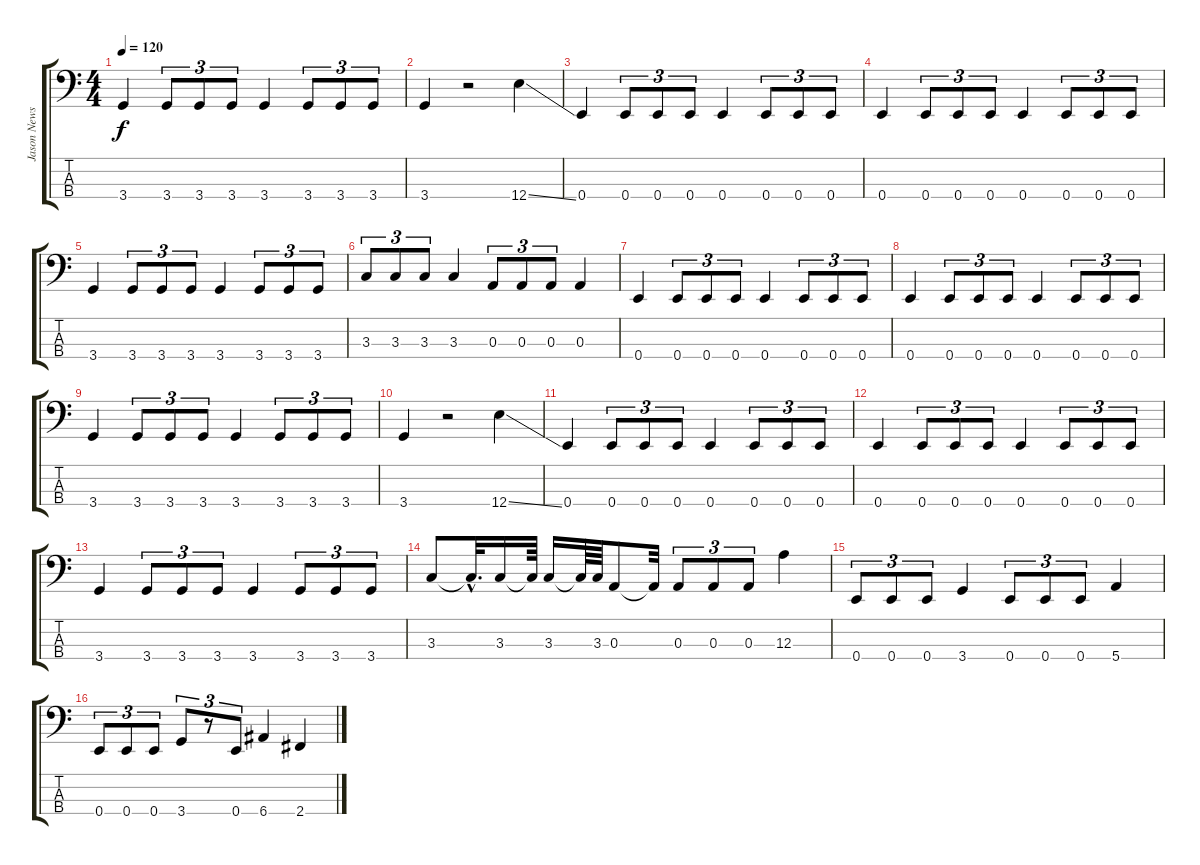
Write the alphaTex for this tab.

\track ("Jason Newsted" "Jason News") {instrument electricbasspick}
\staff {score tabs}
\tuning (G2 D2 A1 E1) {hide}
\ts (4 4)
\tempo 120
\clef f4
\ks c
3.4.4{dy f} 3.4.8{tu (3 2)} 3.4.8{tu (3 2)} 3.4.8{tu (3 2)} 3.4.4 3.4.8{tu (3 2)} 3.4.8{tu (3 2)} 3.4.8{tu (3 2)} |
3.4.4 r.2 12.4{ss}.4 |
0.4.4 0.4.8{tu (3 2)} 0.4.8{tu (3 2)} 0.4.8{tu (3 2)} 0.4.4 0.4.8{tu (3 2)} 0.4.8{tu (3 2)} 0.4.8{tu (3 2)} |
0.4.4 0.4.8{tu (3 2)} 0.4.8{tu (3 2)} 0.4.8{tu (3 2)} 0.4.4 0.4.8{tu (3 2)} 0.4.8{tu (3 2)} 0.4.8{tu (3 2)} |
3.4.4 3.4.8{tu (3 2)} 3.4.8{tu (3 2)} 3.4.8{tu (3 2)} 3.4.4 3.4.8{tu (3 2)} 3.4.8{tu (3 2)} 3.4.8{tu (3 2)} |
3.3.8{tu (3 2)} 3.3.8{tu (3 2)} 3.3.8{tu (3 2)} 3.3.4 0.3.8{tu (3 2)} 0.3.8{tu (3 2)} 0.3.8{tu (3 2)} 0.3.4 |
0.4.4 0.4.8{tu (3 2)} 0.4.8{tu (3 2)} 0.4.8{tu (3 2)} 0.4.4 0.4.8{tu (3 2)} 0.4.8{tu (3 2)} 0.4.8{tu (3 2)} |
0.4.4 0.4.8{tu (3 2)} 0.4.8{tu (3 2)} 0.4.8{tu (3 2)} 0.4.4 0.4.8{tu (3 2)} 0.4.8{tu (3 2)} 0.4.8{tu (3 2)} |
3.4.4 3.4.8{tu (3 2)} 3.4.8{tu (3 2)} 3.4.8{tu (3 2)} 3.4.4 3.4.8{tu (3 2)} 3.4.8{tu (3 2)} 3.4.8{tu (3 2)} |
3.4.4 r.2 12.4{ss}.4 |
0.4.4 0.4.8{tu (3 2)} 0.4.8{tu (3 2)} 0.4.8{tu (3 2)} 0.4.4 0.4.8{tu (3 2)} 0.4.8{tu (3 2)} 0.4.8{tu (3 2)} |
0.4.4 0.4.8{tu (3 2)} 0.4.8{tu (3 2)} 0.4.8{tu (3 2)} 0.4.4 0.4.8{tu (3 2)} 0.4.8{tu (3 2)} 0.4.8{tu (3 2)} |
3.4.4 3.4.8{tu (3 2)} 3.4.8{tu (3 2)} 3.4.8{tu (3 2)} 3.4.4 3.4.8{tu (3 2)} 3.4.8{tu (3 2)} 3.4.8{tu (3 2)} |
3.3.8 3.3{hac t}.32{d} 3.3.16 3.3{t}.64 3.3.16 3.3{t}.64 3.3.64 0.3.8 0.3{t}.32 0.3.8{tu (3 2)} 0.3.8{tu (3 2)} 0.3.8{tu (3 2)} 12.3.4 |
0.4.8{tu (3 2)} 0.4.8{tu (3 2)} 0.4.8{tu (3 2)} 3.4.4 0.4.8{tu (3 2)} 0.4.8{tu (3 2)} 0.4.8{tu (3 2)} 5.4.4 |
0.4.8{tu (3 2)} 0.4.8{tu (3 2)} 0.4.8{tu (3 2)} 3.4.8{tu (3 2)} r.8{tu (3 2)} 0.4.8{tu (3 2)} 6.4.4 2.4.4
